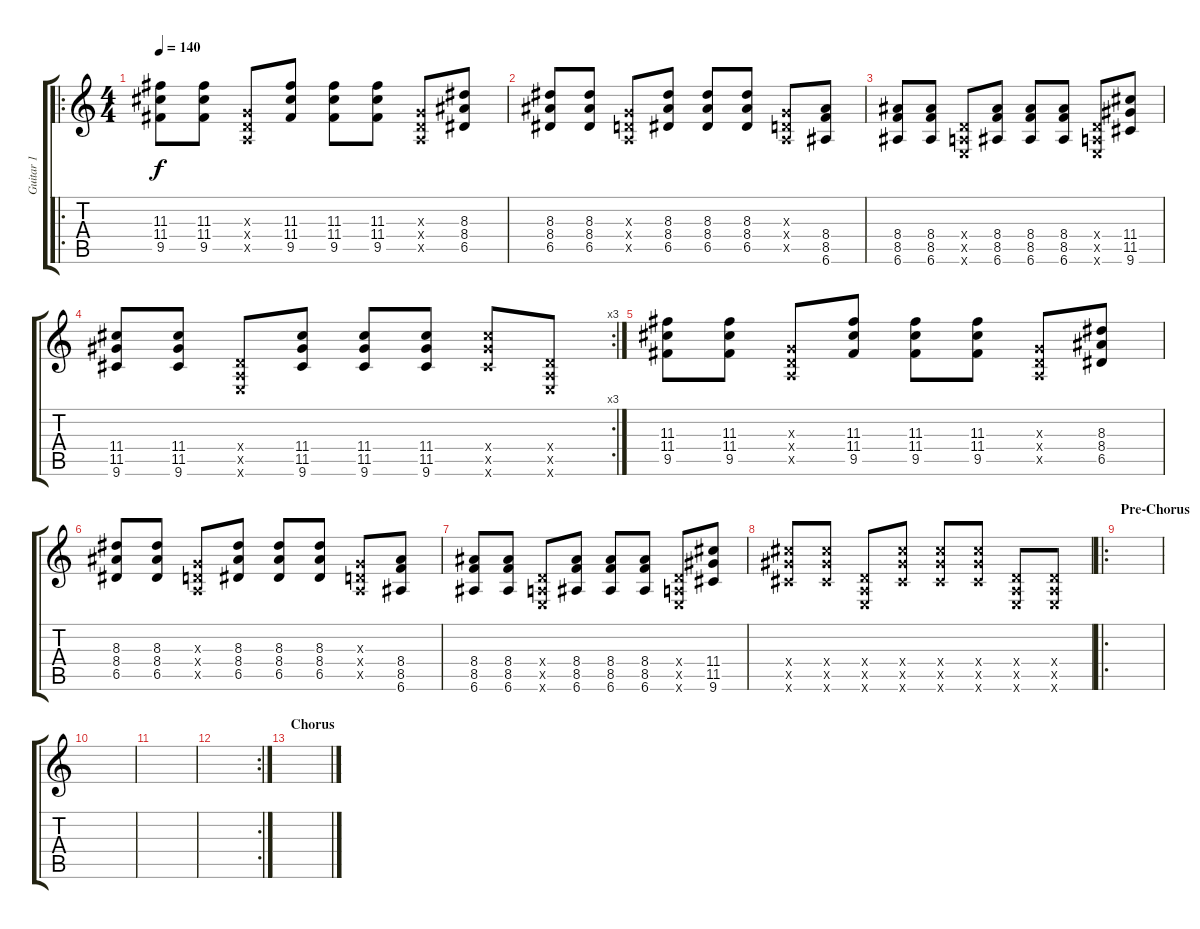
\track ("Guitar 1" "Guitar 1") {instrument acousticguitarnylon}
\staff {score tabs}
\tuning (E4 B3 G3 D3 A2 E2) {hide}
\ro
\ts (4 4)
\tempo 140
\clef g2
\ks c
(11.3 11.4 9.5).8{dy f} (11.3 11.4 9.5).8 (0.3{x} 0.4{x} 0.5{x}).8 (11.3 11.4 9.5).8 (11.3 11.4 9.5).8 (11.3 11.4 9.5).8 (0.3{x} 0.4{x} 0.5{x}).8 (8.3 8.4 6.5).8 |
(8.3 8.4 6.5).8 (8.3 8.4 6.5).8 (0.3{x} 0.4{x} 0.5{x}).8 (8.3 8.4 6.5).8 (8.3 8.4 6.5).8 (8.3 8.4 6.5).8 (0.3{x} 0.4{x} 0.5{x}).8 (8.4 8.5 6.6).8 |
(8.4 8.5 6.6).8 (8.4 8.5 6.6).8 (0.4{x} 0.5{x} 0.6{x}).8 (8.4 8.5 6.6).8 (8.4 8.5 6.6).8 (8.4 8.5 6.6).8 (0.4{x} 0.5{x} 0.6{x}).8 (11.4 11.5 9.6).8 |
\rc 3
(11.4 11.5 9.6).8 (11.4 11.5 9.6).8 (0.4{x} 0.5{x} 0.6{x}).8 (11.4 11.5 9.6).8 (11.4 11.5 9.6).8 (11.4 11.5 9.6).8 (11.4{x} 11.5{x} 9.6{x}).8 (0.4{x} 0.5{x} 0.6{x}).8 |
(11.3 11.4 9.5).8 (11.3 11.4 9.5).8 (0.3{x} 0.4{x} 0.5{x}).8 (11.3 11.4 9.5).8 (11.3 11.4 9.5).8 (11.3 11.4 9.5).8 (0.3{x} 0.4{x} 0.5{x}).8 (8.3 8.4 6.5).8 |
(8.3 8.4 6.5).8 (8.3 8.4 6.5).8 (0.3{x} 0.4{x} 0.5{x}).8 (8.3 8.4 6.5).8 (8.3 8.4 6.5).8 (8.3 8.4 6.5).8 (0.3{x} 0.4{x} 0.5{x}).8 (8.4 8.5 6.6).8 |
(8.4 8.5 6.6).8 (8.4 8.5 6.6).8 (0.4{x} 0.5{x} 0.6{x}).8 (8.4 8.5 6.6).8 (8.4 8.5 6.6).8 (8.4 8.5 6.6).8 (0.4{x} 0.5{x} 0.6{x}).8 (11.4 11.5 9.6).8 |
(11.4{x} 11.5{x} 9.6{x}).8 (11.4{x} 11.5{x} 9.6{x}).8 (0.4{x} 0.5{x} 0.6{x}).8 (11.4{x} 11.5{x} 9.6{x}).8 (11.4{x} 11.5{x} 9.6{x}).8 (11.4{x} 11.5{x} 9.6{x}).8 (0.4{x} 0.5{x} 0.6{x}).8 (0.4{x} 0.5{x} 0.6{x}).8 |
\ro
\section ("" "Pre-Chorus")
|
|
|
\rc 2
|
\section ("" "Chorus")
